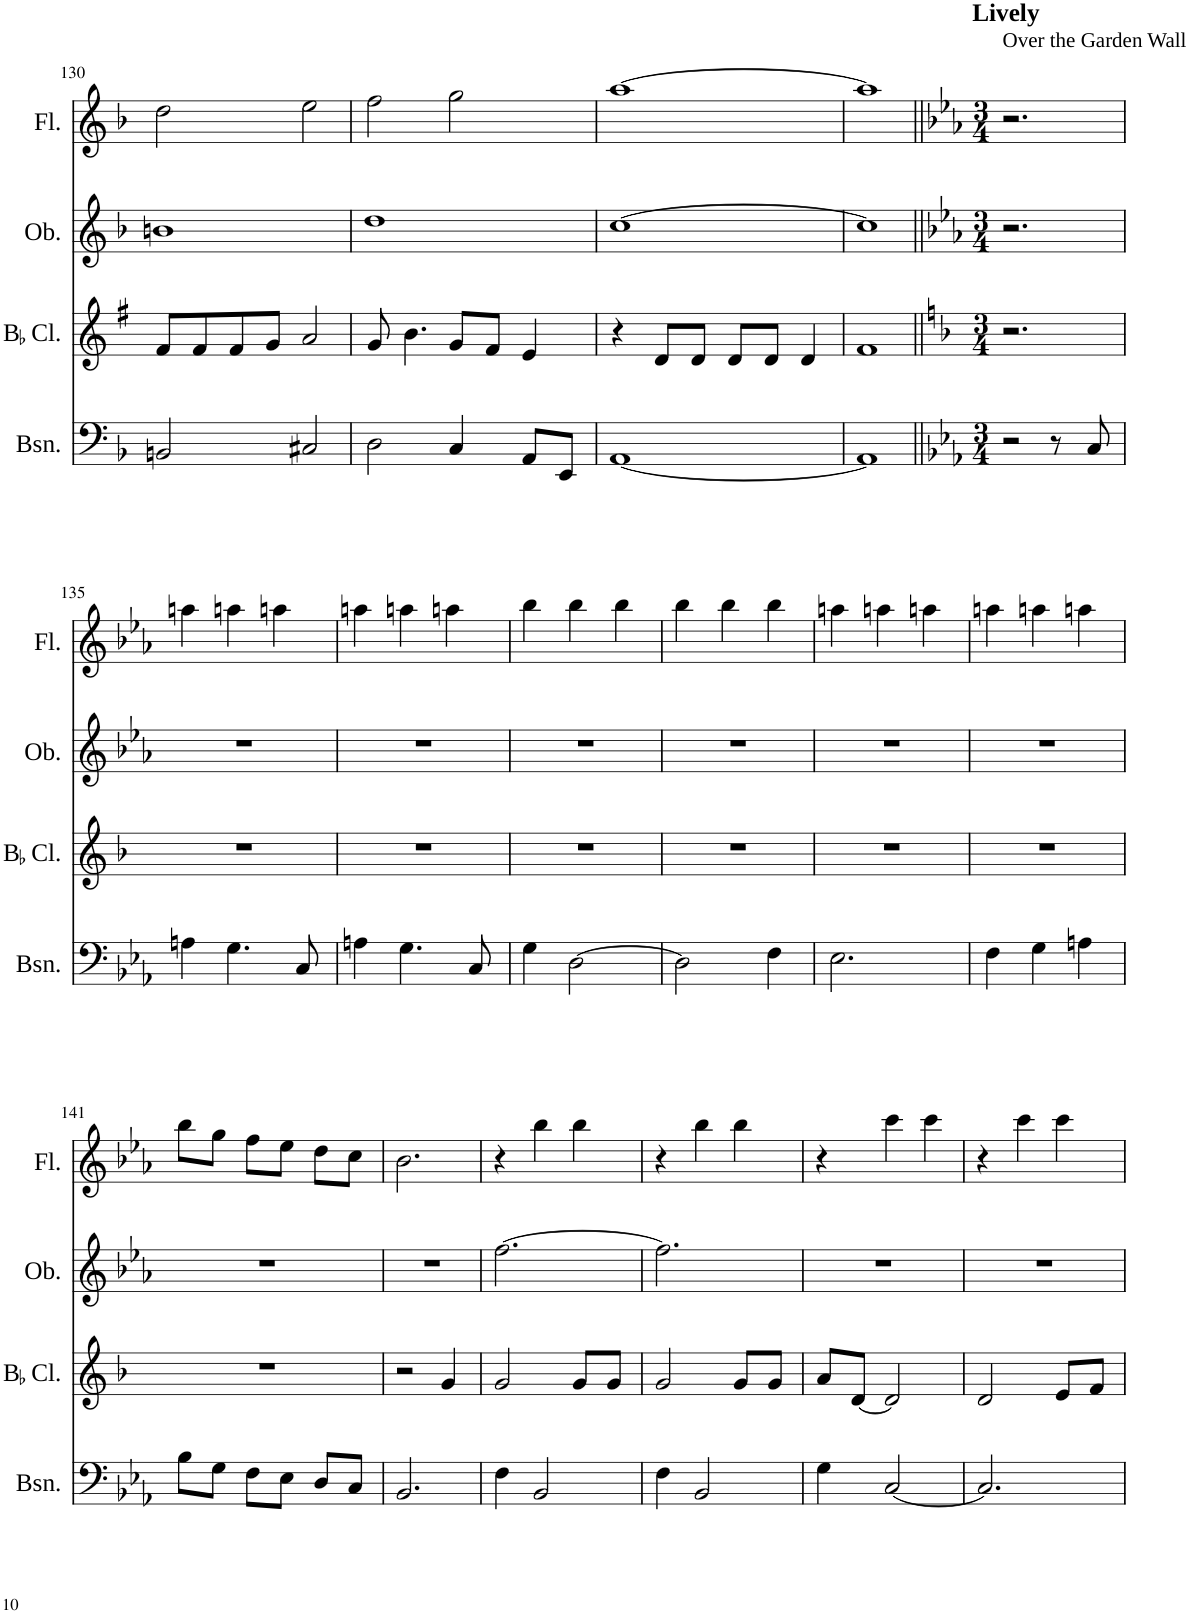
**kern	**kern	**kern	**kern
*part4	*part3	*part2	*part1
*staff4	*staff3	*staff2	*staff1
*I"Bassoon	*I"BaccidentalFlat Clarinet	*I"Oboe	*I"Flute
*I'Bsn.	*I'BaccidentalFlat Cl.	*I'Ob.	*I'Fl.
!!LO:PB:g=z
*clefF4	*clefG2	*clefG2	*clefG2
*	*Trd1c2	*	*
*k[b-]	*k[f#]	*k[b-]	*k[b-]
*M4/4	*M4/4	*M4/4	*M4/4
=130	=130	=130	=130
2BBn/	8f#/L	1bn	2dd\
.	8f#/	.	.
.	8f#/	.	.
.	8g/J	.	.
2C#X/	2a/	.	2ee\
=131	=131	=131	=131
2D\	8g/	1dd	2ff\
.	4.b\	.	.
4C/	8g/L	.	2gg\
.	8f#/J	.	.
8AA/L	4e/	.	.
8EE/J	.	.	.
=132	=132	=132	=132
[1AA	4r	[1cc	[1aa
.	8d/L	.	.
.	8d/J	.	.
.	8d/L	.	.
.	8d/J	.	.
.	4d/	.	.
=133	=133	=133	=133
1AA]	1f#	1cc]	1aa]
=134||	=134||	=134||	=134||
*k[b-e-a-]	*k[b-]	*k[b-e-a-]	*k[b-e-a-]
*M3/4	*M3/4	*M3/4	*M3/4
!	!	!	!LO:TX:a:t=Over the Garden Wall
!	!	!	!LO:TX:a:B:t=Lively
2r	2.r	2.r	2.r
8r	.	.	.
8C/	.	.	.
!!LO:LB:g=z
=135	=135	=135	=135
4An\	2.r	2.r	4aan\
4.G\	.	.	4aan\
.	.	.	4aan\
8C/	.	.	.
=136	=136	=136	=136
4An\	2.r	2.r	4aan\
4.G\	.	.	4aan\
.	.	.	4aan\
8C/	.	.	.
=137	=137	=137	=137
4G\	2.r	2.r	4bb-\
[2D\	.	.	4bb-\
.	.	.	4bb-\
=138	=138	=138	=138
2D\]	2.r	2.r	4bb-\
.	.	.	4bb-\
4F\	.	.	4bb-\
=139	=139	=139	=139
2.E-\	2.r	2.r	4aan\
.	.	.	4aan\
.	.	.	4aan\
=140	=140	=140	=140
4F\	2.r	2.r	4aan\
4G\	.	.	4aan\
4An\	.	.	4aan\
!!LO:LB:g=z
=141	=141	=141	=141
8B-\L	2.r	2.r	8bb-\L
8G\J	.	.	8gg\J
8F\L	.	.	8ff\L
8E-\J	.	.	8ee-\J
8D/L	.	.	8dd\L
8C/J	.	.	8cc\J
=142	=142	=142	=142
2.BB-/	2r	2.r	2.b-\
.	4g/	.	.
=143	=143	=143	=143
4F\	2g/	[2.ff\	4r
2BB-/	.	.	4bb-\
.	8g/L	.	4bb-\
.	8g/J	.	.
=144	=144	=144	=144
4F\	2g/	2.ff\]	4r
2BB-/	.	.	4bb-\
.	8g/L	.	4bb-\
.	8g/J	.	.
=145	=145	=145	=145
4G\	8a/L	2.r	4r
.	[8d/J	.	.
[2C/	2d/]	.	4ccc\
.	.	.	4ccc\
=146	=146	=146	=146
2.C/]	2d/	2.r	4r
.	.	.	4ccc\
.	8e/L	.	4ccc\
.	8f/J	.	.
=	=	=	=
*-	*-	*-	*-
